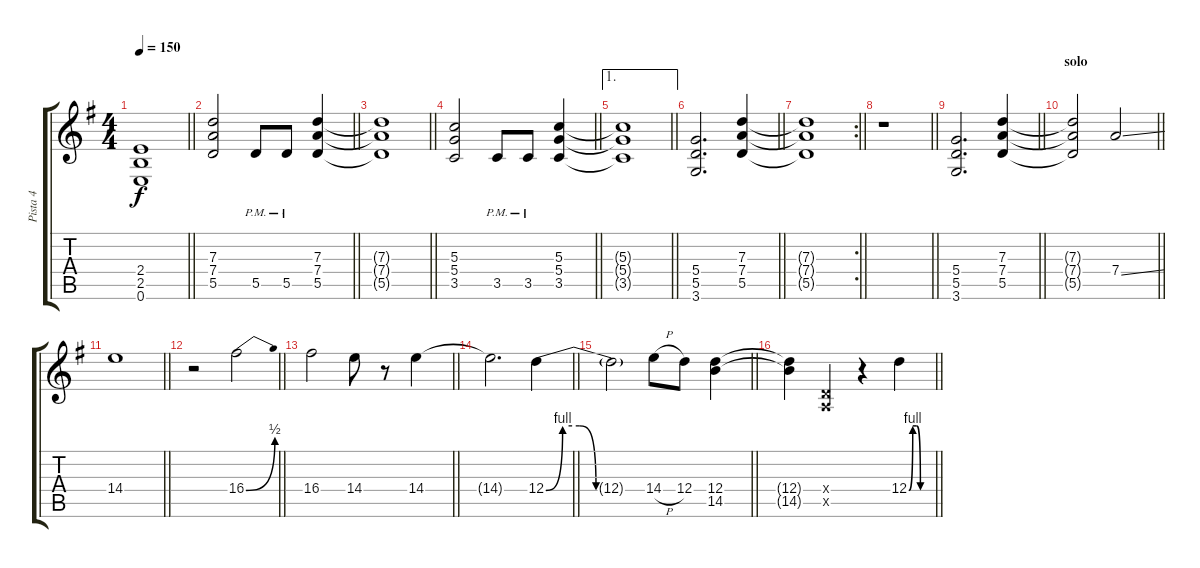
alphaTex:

\track ("Pista 4" "Pista 4") {instrument electricguitarjazz}
\staff {score tabs}
\tuning (E4 B3 G3 D3 A2 E2) {hide}
\ts (4 4)
\tempo 150
\clef g2
\barLineRight lightlight
\ks eminor
(2.4{t} 2.5{t} 0.6{t}).1{dy f} |
\barLineRight lightlight
(7.3 7.4 5.5).2 5.5{pm}.8 5.5{pm}.8 (7.3 7.4 5.5).4 |
\barLineRight lightlight
(7.3{t} 7.4{t} 5.5{t}).1 |
\barLineRight lightlight
(5.3 5.4 3.5).2 3.5{pm}.8 3.5{pm}.8 (5.3 5.4 3.5).4 |
\ae 1
\barLineRight lightlight
(5.3{t} 5.4{t} 3.5{t}).1 |
\barLineRight lightlight
(5.4 5.5 3.6).2{d} (7.3 7.4 5.5).4 |
\rc 2
\barLineRight lightlight
(7.3{t} 7.4{t} 5.5{t}).1 |
\barLineRight lightlight
r.1 |
\barLineRight lightlight
(5.4 5.5 3.6).2{d} (7.3 7.4 5.5).4 |
\section ("" "solo")
\barLineRight lightlight
(7.3{t} 7.4{t} 5.5{t}).2 7.4{ss}.2 |
\barLineRight lightlight
14.4.1 |
\barLineRight lightlight
r.2 16.4{be (bend 0 0 60 2)}.2 |
\barLineRight lightlight
16.4.2 14.4.8 r.8 14.4.4 |
\barLineRight lightlight
14.4{t}.2{d} 12.4{be (custom 0 0 10 4 20 4 30 0 60 0)}.4 |
\barLineRight lightlight
12.4{t}.2 14.4{h}.8 12.4.8 (12.4 14.5).4 |
\barLineRight lightlight
(12.4{t} 14.5{t}).4 (0.4{x} 0.5{x}).4 r.4 12.4{be (custom 0 0 10 4 20 4 30 0 60 0)}.4
